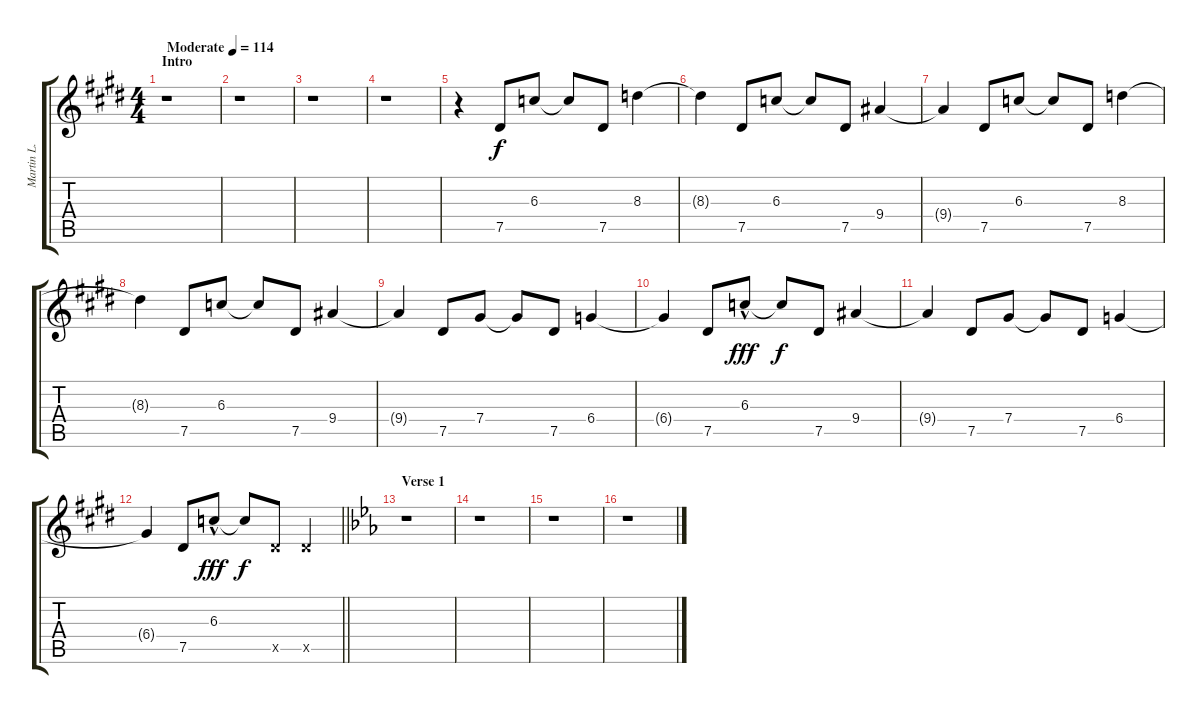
\track ("Martin L. Gore(Guitar)" "Martin L. ") {instrument electricguitarclean}
\staff {score tabs}
\tuning (Eb4 Bb3 Gb3 Db3 Ab2 Eb2) {hide}
\ts (4 4)
\section ("" "Intro")
\tempo (114 "Moderate")
\clef g2
\ks e
r.1{dy f instrument electricguitarclean} |
\ks c#minor
r.1 |
r.1 |
r.1 |
\ks e
r.4 7.5.8 6.3.8 6.3{t}.8 7.5.8 8.3.4 |
\ks c#minor
8.3{t}.4 7.5.8 6.3.8 6.3{t}.8 7.5.8 9.4.4 |
9.4{t}.4 7.5.8 6.3.8 6.3{t}.8 7.5.8 8.3.4 |
8.3{t}.4 7.5.8 6.3.8 6.3{t}.8 7.5.8 9.4.4 |
\ks e
9.4{t}.4 7.5.8 7.4.8 7.4{t}.8 7.5.8 6.4.4 |
\ks c#minor
6.4{t}.4 7.5.8 6.3{hac}.8{dy fff} 6.3{t}.8{dy f} 7.5.8 9.4.4 |
9.4{t}.4 7.5.8 7.4.8 7.4{t}.8 7.5.8 6.4.4 |
\barLineRight lightlight
6.4{t}.4 7.5.8 6.3{hac}.8{dy fff} 6.3{t}.8{dy f} 7.5{x}.8 7.5{x}.4 |
\section ("" "Verse 1")
\ks eb
r.1 |
r.1 |
r.1 |
r.1
